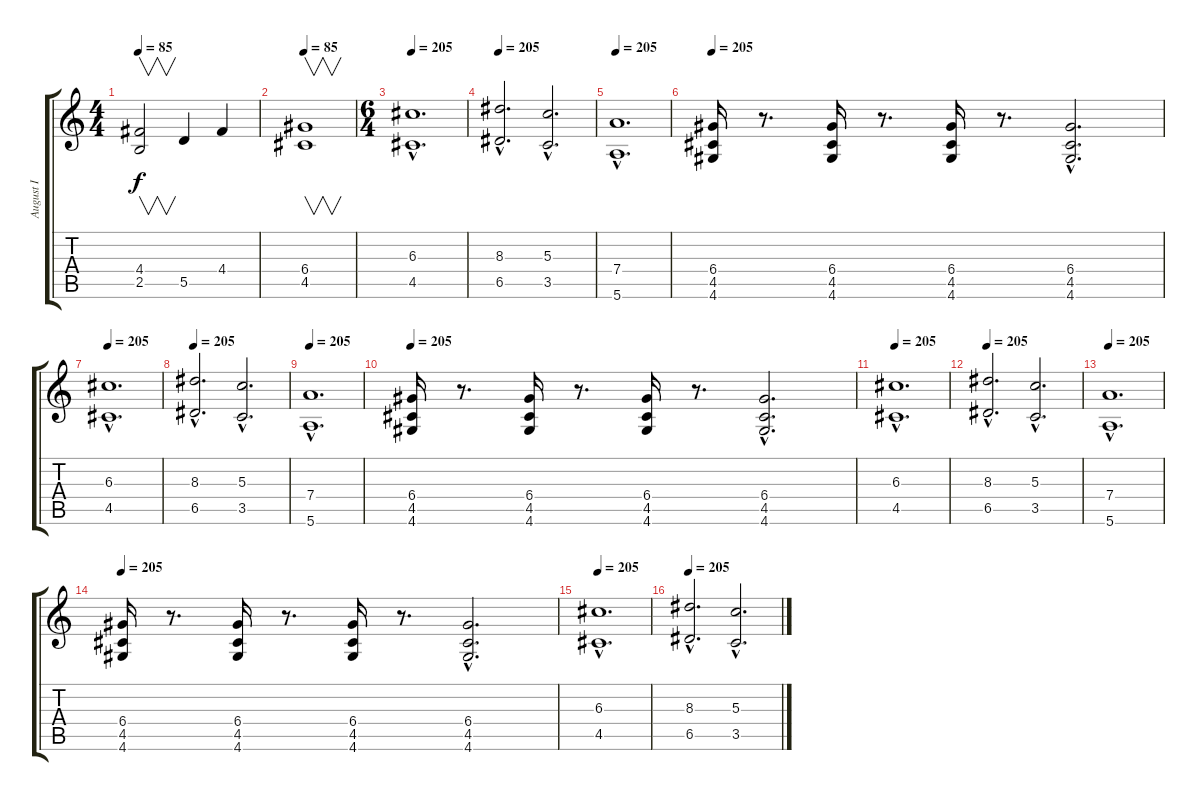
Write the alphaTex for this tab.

\track ("August I" "August I") {instrument distortionguitar}
\staff {score tabs}
\tuning (E4 B3 G3 D3 A2 E2) {hide}
\ts (4 4)
\tempo 85
\clef g2
\ks c
(4.4 2.5).2{v dy f} 5.5.4 4.4.4 |
\tempo 85
(6.4 4.5).1{v} |
\ts (6 4)
\tempo 205
(6.3{hac} 4.5{hac}).1{d volume 8 balance 16} |
\tempo 205
(8.3{hac} 6.5{hac}).2{d} (5.3{hac} 3.5{hac}).2{d} |
\tempo 205
(7.4{hac} 5.6{hac}).1{d} |
\tempo 205
(6.4 4.5 4.6).16 r.8{d} (6.4 4.5 4.6).16 r.8{d} (6.4 4.5 4.6).16 r.8{d} (6.4{hac} 4.5{hac} 4.6{hac}).2{d} |
\tempo 205
(6.3{hac} 4.5{hac}).1{d volume 8 balance 16} |
\tempo 205
(8.3{hac} 6.5{hac}).2{d} (5.3{hac} 3.5{hac}).2{d} |
\tempo 205
(7.4{hac} 5.6{hac}).1{d} |
\tempo 205
(6.4 4.5 4.6).16 r.8{d} (6.4 4.5 4.6).16 r.8{d} (6.4 4.5 4.6).16 r.8{d} (6.4{hac} 4.5{hac} 4.6{hac}).2{d} |
\tempo 205
(6.3{hac} 4.5{hac}).1{d volume 8 balance 16} |
\tempo 205
(8.3{hac} 6.5{hac}).2{d} (5.3{hac} 3.5{hac}).2{d} |
\tempo 205
(7.4{hac} 5.6{hac}).1{d} |
\tempo 205
(6.4 4.5 4.6).16 r.8{d} (6.4 4.5 4.6).16 r.8{d} (6.4 4.5 4.6).16 r.8{d} (6.4{hac} 4.5{hac} 4.6{hac}).2{d} |
\tempo 205
(6.3{hac} 4.5{hac}).1{d volume 8 balance 16} |
\tempo 205
(8.3{hac} 6.5{hac}).2{d} (5.3{hac} 3.5{hac}).2{d}
